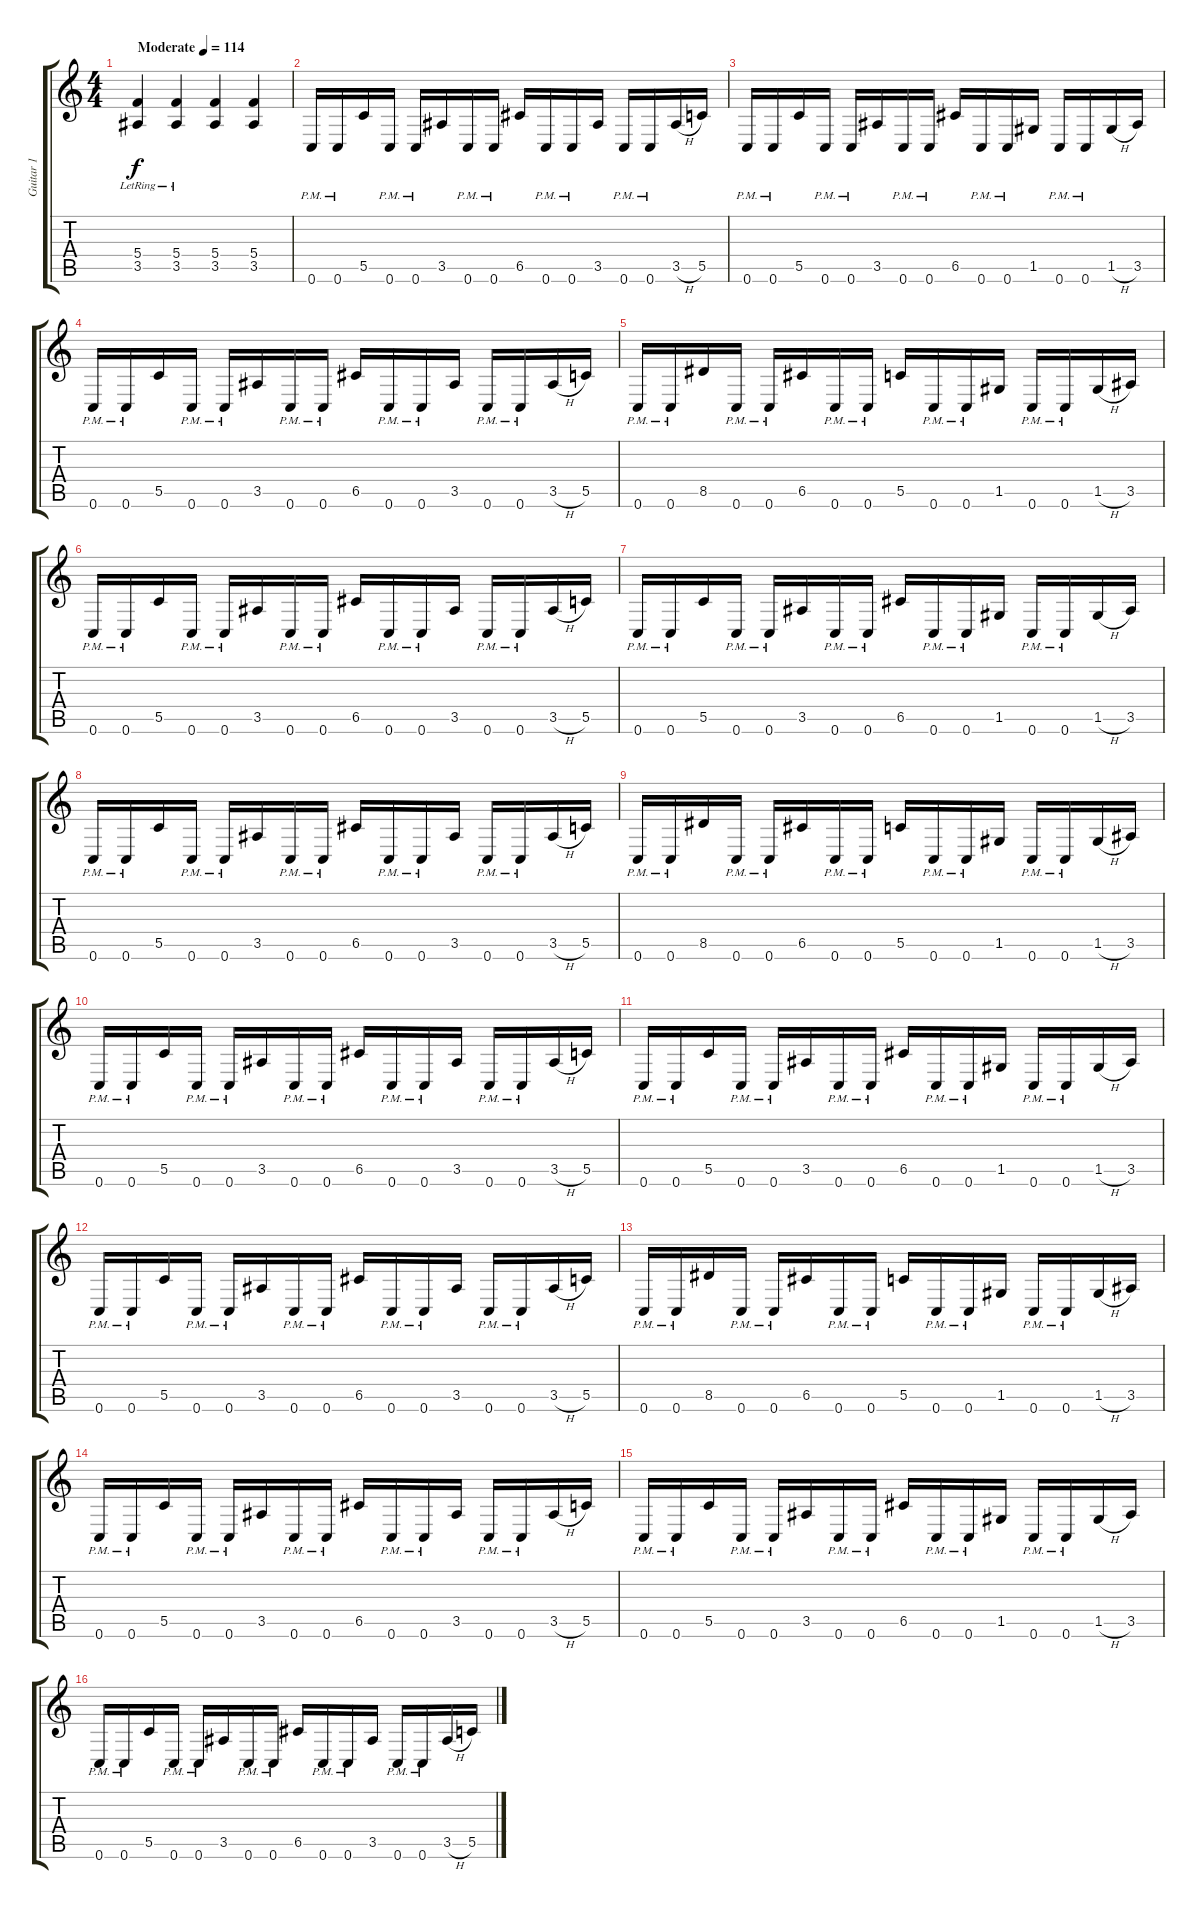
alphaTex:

\track ("Guitar 1" "Guitar 1") {instrument distortionguitar}
\staff {score tabs}
\tuning (E4 C4 G3 C3 G2 C2) {hide}
\ts (4 4)
\tempo (114 "Moderate")
\clef g2
\ks c
(5.4{lr} 3.5{lr}).4{dy f instrument distortionguitar} (5.4{lr} 3.5{lr}).4 (5.4 3.5).4 (5.4 3.5).4 |
0.6{pm}.16 0.6{pm}.16 5.5.16 0.6{pm}.16 0.6{pm}.16 3.5.16 0.6{pm}.16 0.6{pm}.16 6.5.16 0.6{pm}.16 0.6{pm}.16 3.5.16 0.6{pm}.16 0.6{pm}.16 3.5{h}.16 5.5.16 |
0.6{pm}.16 0.6{pm}.16 5.5.16 0.6{pm}.16 0.6{pm}.16 3.5.16 0.6{pm}.16 0.6{pm}.16 6.5.16 0.6{pm}.16 0.6{pm}.16 1.5.16 0.6{pm}.16 0.6{pm}.16 1.5{h}.16 3.5.16 |
0.6{pm}.16 0.6{pm}.16 5.5.16 0.6{pm}.16 0.6{pm}.16 3.5.16 0.6{pm}.16 0.6{pm}.16 6.5.16 0.6{pm}.16 0.6{pm}.16 3.5.16 0.6{pm}.16 0.6{pm}.16 3.5{h}.16 5.5.16 |
0.6{pm}.16 0.6{pm}.16 8.5.16 0.6{pm}.16 0.6{pm}.16 6.5.16 0.6{pm}.16 0.6{pm}.16 5.5.16 0.6{pm}.16 0.6{pm}.16 1.5.16 0.6{pm}.16 0.6{pm}.16 1.5{h}.16 3.5.16 |
0.6{pm}.16 0.6{pm}.16 5.5.16 0.6{pm}.16 0.6{pm}.16 3.5.16 0.6{pm}.16 0.6{pm}.16 6.5.16 0.6{pm}.16 0.6{pm}.16 3.5.16 0.6{pm}.16 0.6{pm}.16 3.5{h}.16 5.5.16 |
0.6{pm}.16 0.6{pm}.16 5.5.16 0.6{pm}.16 0.6{pm}.16 3.5.16 0.6{pm}.16 0.6{pm}.16 6.5.16 0.6{pm}.16 0.6{pm}.16 1.5.16 0.6{pm}.16 0.6{pm}.16 1.5{h}.16 3.5.16 |
0.6{pm}.16 0.6{pm}.16 5.5.16 0.6{pm}.16 0.6{pm}.16 3.5.16 0.6{pm}.16 0.6{pm}.16 6.5.16 0.6{pm}.16 0.6{pm}.16 3.5.16 0.6{pm}.16 0.6{pm}.16 3.5{h}.16 5.5.16 |
0.6{pm}.16 0.6{pm}.16 8.5.16 0.6{pm}.16 0.6{pm}.16 6.5.16 0.6{pm}.16 0.6{pm}.16 5.5.16 0.6{pm}.16 0.6{pm}.16 1.5.16 0.6{pm}.16 0.6{pm}.16 1.5{h}.16 3.5.16 |
0.6{pm}.16 0.6{pm}.16 5.5.16 0.6{pm}.16 0.6{pm}.16 3.5.16 0.6{pm}.16 0.6{pm}.16 6.5.16 0.6{pm}.16 0.6{pm}.16 3.5.16 0.6{pm}.16 0.6{pm}.16 3.5{h}.16 5.5.16 |
0.6{pm}.16 0.6{pm}.16 5.5.16 0.6{pm}.16 0.6{pm}.16 3.5.16 0.6{pm}.16 0.6{pm}.16 6.5.16 0.6{pm}.16 0.6{pm}.16 1.5.16 0.6{pm}.16 0.6{pm}.16 1.5{h}.16 3.5.16 |
0.6{pm}.16 0.6{pm}.16 5.5.16 0.6{pm}.16 0.6{pm}.16 3.5.16 0.6{pm}.16 0.6{pm}.16 6.5.16 0.6{pm}.16 0.6{pm}.16 3.5.16 0.6{pm}.16 0.6{pm}.16 3.5{h}.16 5.5.16 |
0.6{pm}.16 0.6{pm}.16 8.5.16 0.6{pm}.16 0.6{pm}.16 6.5.16 0.6{pm}.16 0.6{pm}.16 5.5.16 0.6{pm}.16 0.6{pm}.16 1.5.16 0.6{pm}.16 0.6{pm}.16 1.5{h}.16 3.5.16 |
0.6{pm}.16 0.6{pm}.16 5.5.16 0.6{pm}.16 0.6{pm}.16 3.5.16 0.6{pm}.16 0.6{pm}.16 6.5.16 0.6{pm}.16 0.6{pm}.16 3.5.16 0.6{pm}.16 0.6{pm}.16 3.5{h}.16 5.5.16 |
0.6{pm}.16 0.6{pm}.16 5.5.16 0.6{pm}.16 0.6{pm}.16 3.5.16 0.6{pm}.16 0.6{pm}.16 6.5.16 0.6{pm}.16 0.6{pm}.16 1.5.16 0.6{pm}.16 0.6{pm}.16 1.5{h}.16 3.5.16 |
0.6{pm}.16 0.6{pm}.16 5.5.16 0.6{pm}.16 0.6{pm}.16 3.5.16 0.6{pm}.16 0.6{pm}.16 6.5.16 0.6{pm}.16 0.6{pm}.16 3.5.16 0.6{pm}.16 0.6{pm}.16 3.5{h}.16 5.5.16
